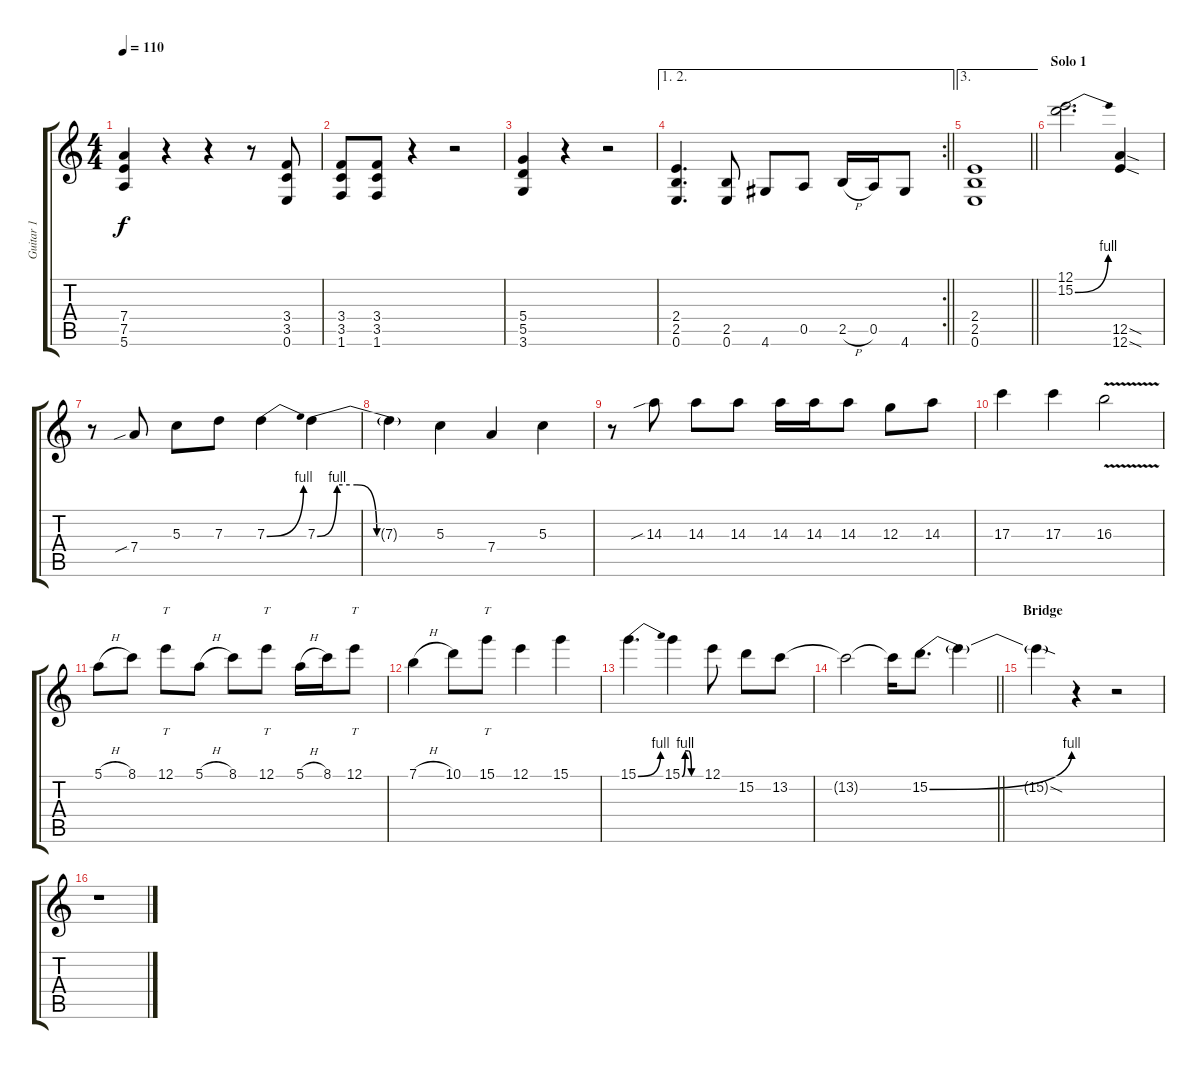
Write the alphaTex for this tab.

\track ("Guitar 1" "Guitar 1") {instrument overdrivenguitar}
\staff {score tabs}
\tuning (E4 B3 G3 D3 A2 E2) {hide}
\ts (4 4)
\tempo 110
\clef g2
\ks c
(7.4 7.5 5.6).4{dy f} r.4 r.4 r.8 (3.4 3.5 0.6).8 |
(3.4 3.5 1.6).8 (3.4 3.5 1.6).8 r.4 r.2 |
(5.4 5.5 3.6).4 r.4 r.2 |
\ae (1 2)
\rc 2
\barLineRight lightlight
(2.4 2.5 0.6).4{d} (2.5 0.6).8 4.6.8 0.5.8 2.5{h}.16 0.5.16 4.6.8 |
\ae 3
\barLineRight lightlight
(2.4 2.5 0.6).1 |
\section ("" "Solo 1")
(12.1 15.2{be (bend 0 0 60 4)}).2{d} (12.5{sod} 12.6{sod}).4 |
r.8 7.4{sib}.8 5.3.8 7.3.8 7.3{be (bend 0 0 60 4)}.4 7.3{be (custom 0 0 10 4 20 4 30 0 60 0)}.4 |
7.3{t}.4 5.3.4 7.4.4 5.3.4 |
r.8 14.3{sib}.8 14.3.8 14.3.8 14.3.16 14.3.16 14.3.8 12.3.8 14.3.8 |
17.3.4 17.3.4 16.3{v}.2 |
5.1{h}.8 8.1.8 12.1.8{tt} 5.1{h}.8 8.1.8 12.1.8{tt} 5.1{h}.16 8.1.16 12.1.8{tt} |
7.1{h}.4 10.1.8 15.1.8{tt} 12.1.4 15.1.4 |
15.1{be (bend 0 0 60 4)}.4{d} 15.1{be (custom 0 0 10 4 20 4 30 0 60 0)}.4 12.1.8 15.2.8 13.2.8 |
\barLineRight lightlight
13.2{t}.2 13.2{t}.16 15.2{be (bend 0 0 60 4)}.8{d} 15.2{t}.4 |
\section ("" "Bridge")
15.2{sod t}.4 r.4 r.2 |
r.1
